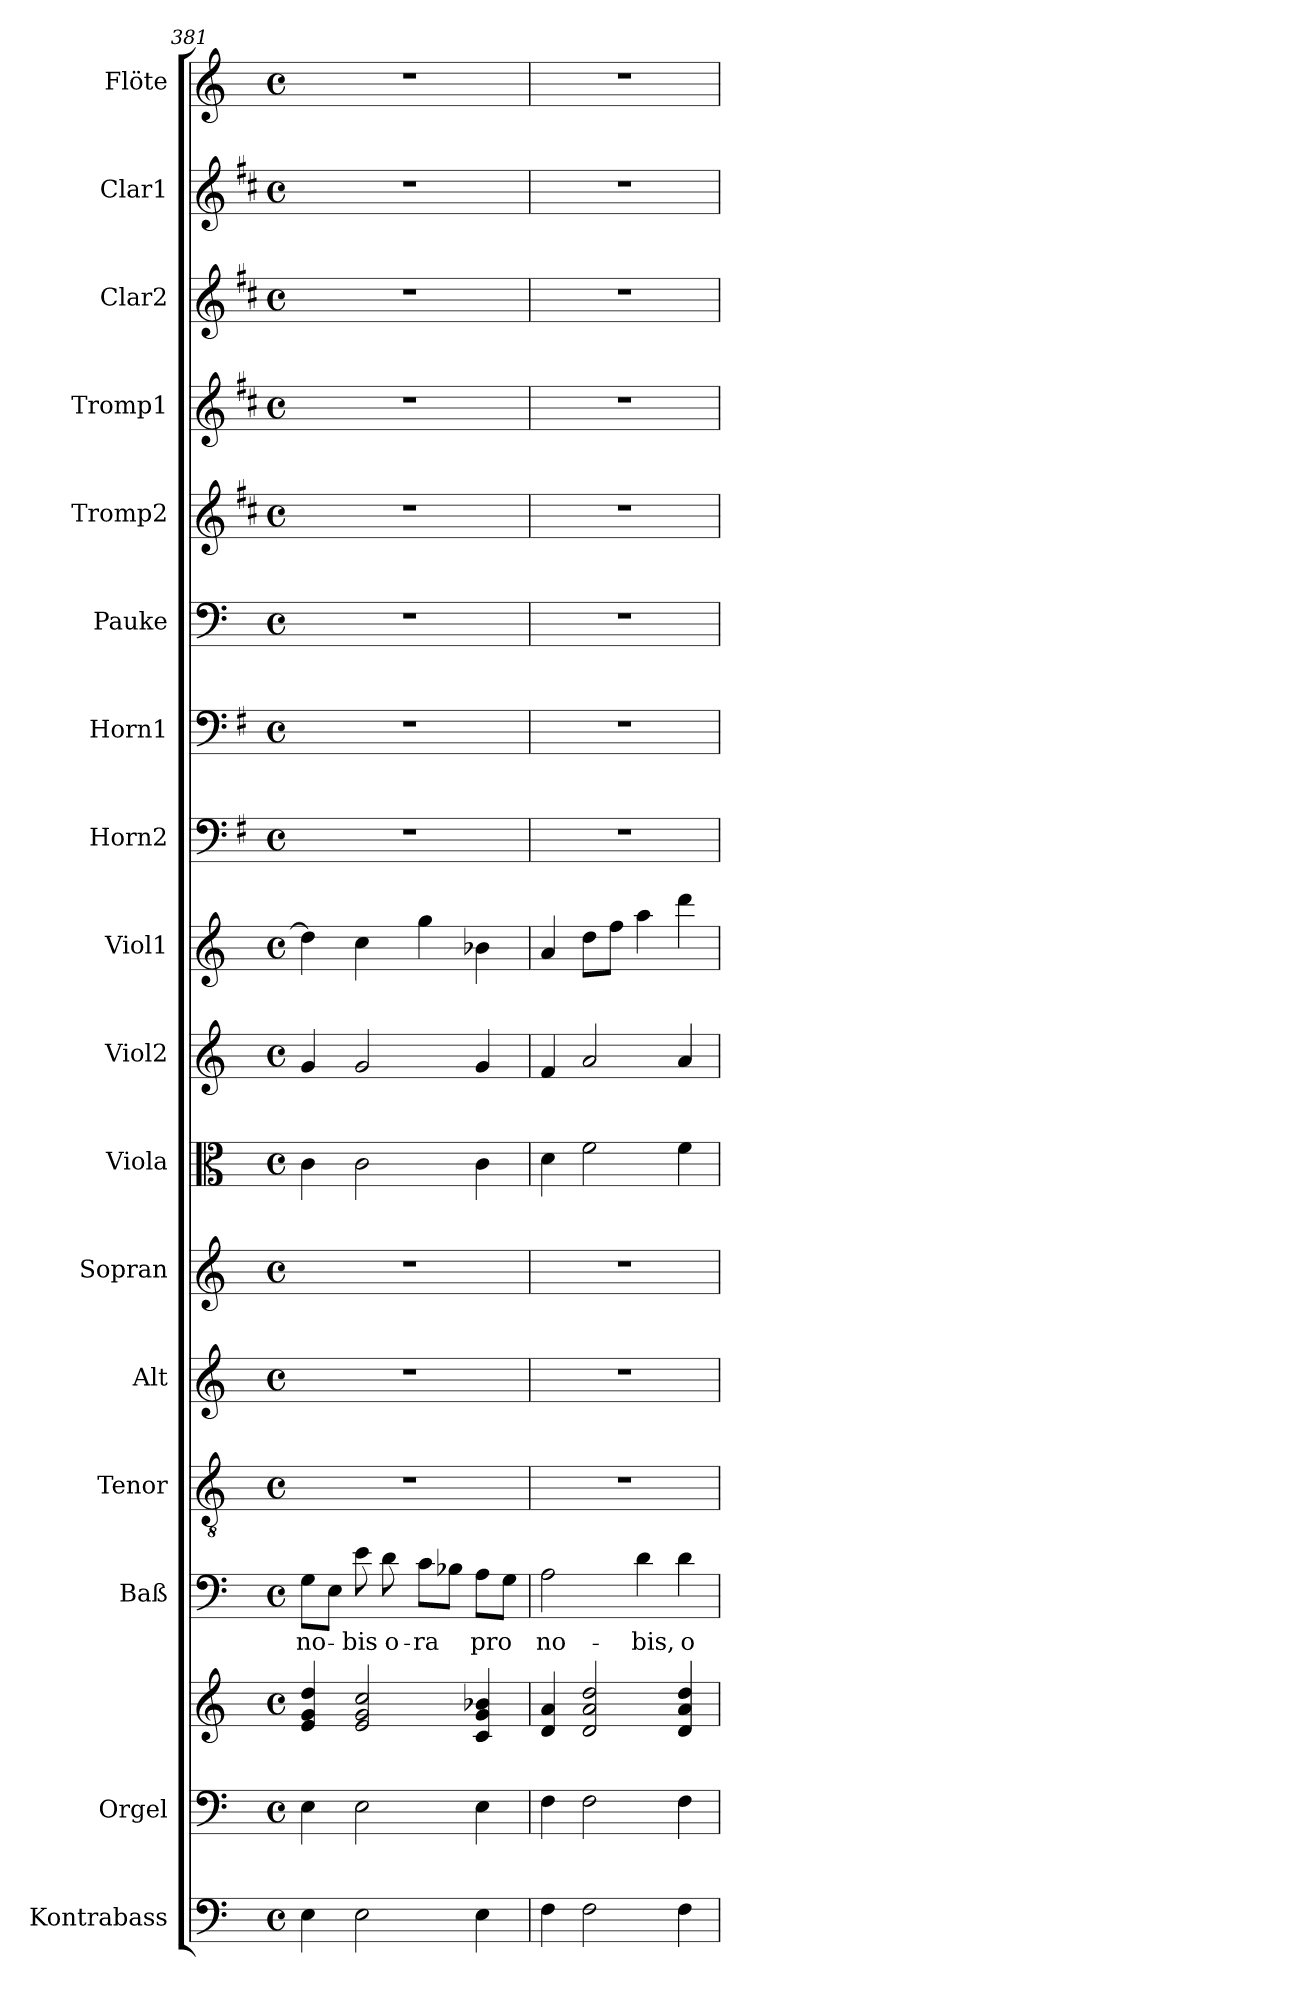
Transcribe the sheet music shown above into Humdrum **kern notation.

**kern	**kern	**kern	**kern	**text	**kern	**kern	**kern	**kern	**kern	**kern	**kern	**kern	**kern	**kern	**kern	**kern	**kern	**kern
*part17	*part16	*part16	*part15	*part15	*part14	*part13	*part12	*part11	*part10	*part9	*part8	*part7	*part6	*part5	*part4	*part3	*part2	*part1
*staff18	*staff17	*staff16	*staff15	*staff15	*staff14	*staff13	*staff12	*staff11	*staff10	*staff9	*staff8	*staff7	*staff6	*staff5	*staff4	*staff3	*staff2	*staff1
*I"Kontrabass	*I"Orgel	*	*I"Baß	*	*I"Tenor	*I"Alt	*I"Sopran	*I"Viola	*I"Viol2	*I"Viol1	*I"Horn2	*I"Horn1	*I"Pauke	*I"Tromp2	*I"Tromp1	*I"Clar2	*I"Clar1	*I"Flöte
*I'Kb	*	*	*I'B	*	*I'T	*I'A	*I'S	*I'Vla	*I'Vl2	*I'Vl1	*I'Hr2	*I'Hr1	*I'Pk	*I'Tr2	*I'Tr1	*I'Cl2	*I'Cl1	*I'Fl
!!LO:PB:g=z
*clefF4	*clefF4	*clefG2	*clefF4	*	*clefGv2	*clefG2	*clefG2	*clefC3	*clefG2	*clefG2	*clefF4	*clefF4	*clefF4	*clefG2	*clefG2	*clefG2	*clefG2	*clefG2
*ITrd7c12	*	*	*	*	*	*	*	*	*	*	*ITrd4c7	*ITrd4c7	*	*ITrd1c2	*ITrd1c2	*ITrd1c2	*ITrd1c2	*
*k[]	*k[]	*k[]	*k[]	*	*k[]	*k[]	*k[]	*k[]	*k[]	*k[]	*k[]	*k[]	*k[]	*k[]	*k[]	*k[]	*k[]	*k[]
*C:	*C:	*C:	*C:	*	*C:	*C:	*C:	*C:	*C:	*C:	*C:	*C:	*C:	*C:	*C:	*C:	*C:	*C:
*M4/4	*M4/4	*M4/4	*M4/4	*	*M4/4	*M4/4	*M4/4	*M4/4	*M4/4	*M4/4	*M4/4	*M4/4	*M4/4	*M4/4	*M4/4	*M4/4	*M4/4	*M4/4
*met(c)	*met(c)	*met(c)	*met(c)	*	*met(c)	*met(c)	*met(c)	*met(c)	*met(c)	*met(c)	*met(c)	*met(c)	*met(c)	*met(c)	*met(c)	*met(c)	*met(c)	*met(c)
=381	=381	=381	=381	=381	=381	=381	=381	=381	=381	=381	=381	=381	=381	=381	=381	=381	=381	=381
!	!	!	!	!LO:LY:b	!	!	!	!	!	!	!	!	!	!	!	!	!	!
4EE\	4E\	4e/ 4g/ 4dd/	8G\L	no-	1r	1r	1r	4c\	4g/	4dd\]	1r	1r	1r	1r	1r	1r	1r	1r
.	.	.	8E\J	.	.	.	.	.	.	.	.	.	.	.	.	.	.	.
!	!	!	!	!LO:LY:b	!	!	!	!	!	!	!	!	!	!	!	!	!	!
2EE\	2E\	2e/ 2g/ 2cc/	8e\	-bis	.	.	.	2c\	2g/	4cc\	.	.	.	.	.	.	.	.
!	!	!	!	!LO:LY:b	!	!	!	!	!	!	!	!	!	!	!	!	!	!
.	.	.	8d\	o-	.	.	.	.	.	.	.	.	.	.	.	.	.	.
!	!	!	!	!LO:LY:b	!	!	!	!	!	!	!	!	!	!	!	!	!	!
.	.	.	8c\L	-ra	.	.	.	.	.	4gg\	.	.	.	.	.	.	.	.
.	.	.	8B-X\J	.	.	.	.	.	.	.	.	.	.	.	.	.	.	.
!	!	!	!	!LO:LY:b	!	!	!	!	!	!	!	!	!	!	!	!	!	!
4EE\	4E\	4c/ 4g/ 4b-X/	8A\L	pro	.	.	.	4c\	4g/	4b-X\	.	.	.	.	.	.	.	.
.	.	.	8G\J	.	.	.	.	.	.	.	.	.	.	.	.	.	.	.
=382	=382	=382	=382	=382	=382	=382	=382	=382	=382	=382	=382	=382	=382	=382	=382	=382	=382	=382
!	!	!	!	!LO:LY:b	!	!	!	!	!	!	!	!	!	!	!	!	!	!
4FF\	4F\	4d/ 4a/	2A\	no-	1r	1r	1r	4d\	4f/	4a/	1r	1r	1r	1r	1r	1r	1r	1r
2FF\	2F\	2d/ 2a/ 2dd/	.	.	.	.	.	2f\	2a/	8dd\L	.	.	.	.	.	.	.	.
.	.	.	.	.	.	.	.	.	.	8ff\J	.	.	.	.	.	.	.	.
!	!	!	!	!LO:LY:b	!	!	!	!	!	!	!	!	!	!	!	!	!	!
.	.	.	4d\	-bis,	.	.	.	.	.	4aa\	.	.	.	.	.	.	.	.
!	!	!	!	!LO:LY:b	!	!	!	!	!	!	!	!	!	!	!	!	!	!
4FF\	4F\	4d/ 4a/ 4dd/	4d\	o-	.	.	.	4f\	4a/	4ddd\	.	.	.	.	.	.	.	.
=	=	=	=	=	=	=	=	=	=	=	=	=	=	=	=	=	=	=
*-	*-	*-	*-	*-	*-	*-	*-	*-	*-	*-	*-	*-	*-	*-	*-	*-	*-	*-
